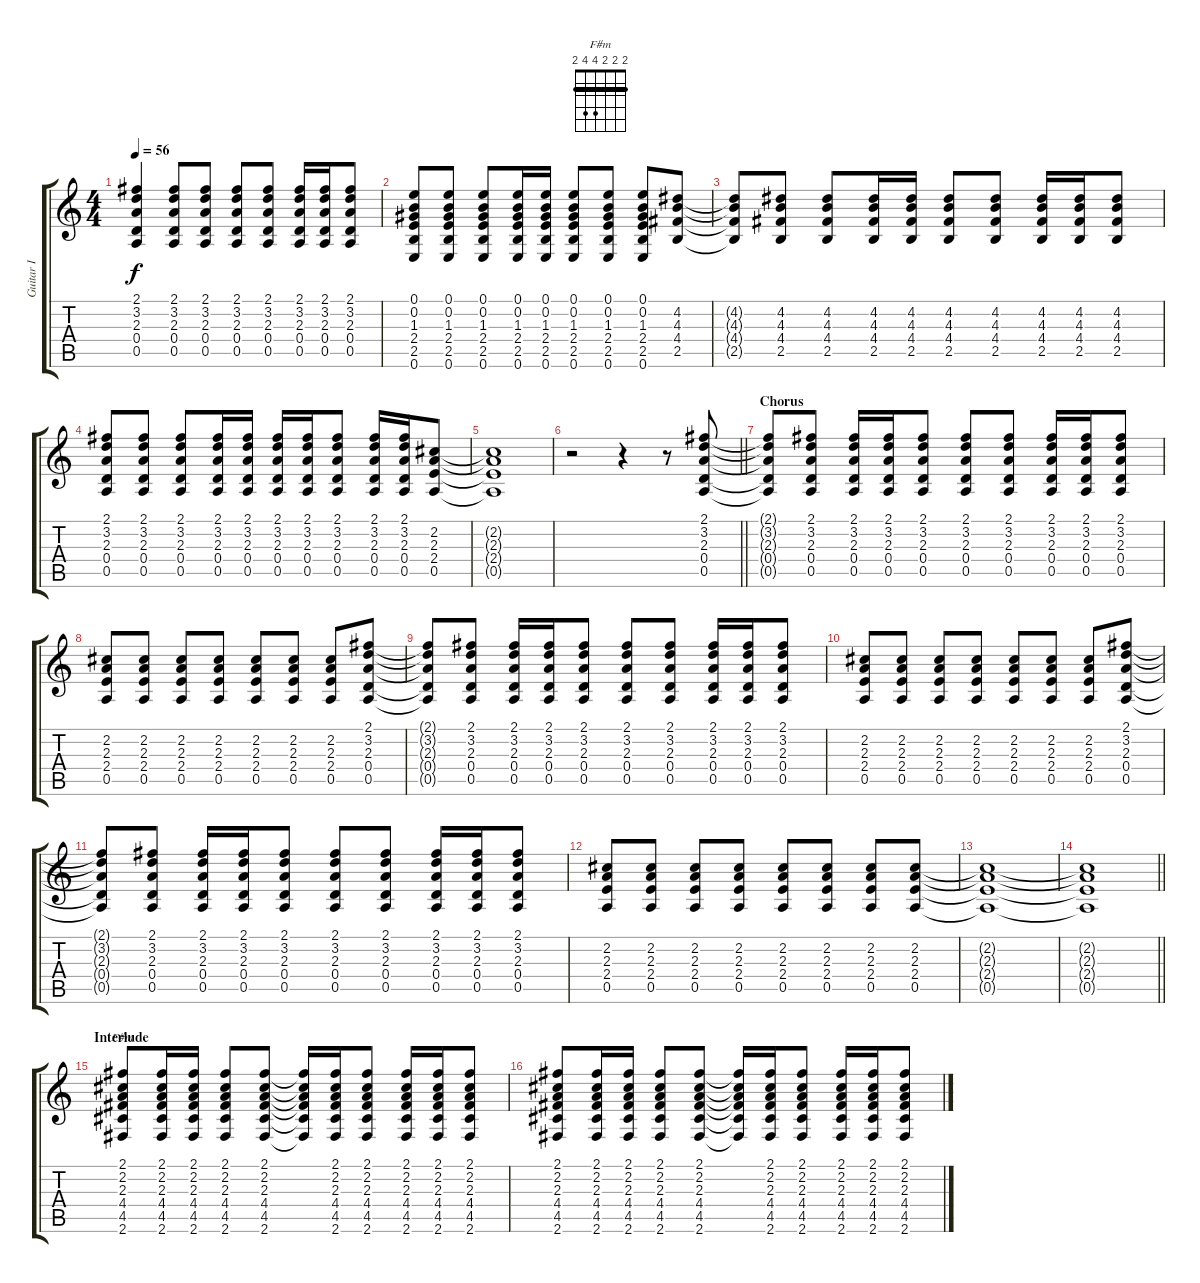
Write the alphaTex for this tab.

\track ("Guitar I" "Guitar I") {instrument acousticguitarnylon}
\staff {score tabs}
\tuning (E4 B3 G3 D3 A2 E2) {hide}
\chord ("F#m" 2 2 2 4 4 2) {barre 2}
\ts (4 4)
\tempo 56
\clef g2
\ks c
(2.1{t} 3.2{t} 2.3{t} 0.4{t} 0.5{t}).4{dy f} (2.1 3.2 2.3 0.4 0.5).8 (2.1 3.2 2.3 0.4 0.5).8 (2.1 3.2 2.3 0.4 0.5).8 (2.1 3.2 2.3 0.4 0.5).8 (2.1 3.2 2.3 0.4 0.5).16 (2.1 3.2 2.3 0.4 0.5).16 (2.1 3.2 2.3 0.4 0.5).8 |
(0.1 0.2 1.3 2.4 2.5 0.6).8 (0.1 0.2 1.3 2.4 2.5 0.6).8 (0.1 0.2 1.3 2.4 2.5 0.6).8 (0.1 0.2 1.3 2.4 2.5 0.6).16 (0.1 0.2 1.3 2.4 2.5 0.6).16 (0.1 0.2 1.3 2.4 2.5 0.6).8 (0.1 0.2 1.3 2.4 2.5 0.6).8 (0.1 0.2 1.3 2.4 2.5 0.6).8 (4.2 4.3 4.4 2.5).8 |
(4.2{t} 4.3{t} 4.4{t} 2.5{t}).8 (4.2 4.3 4.4 2.5).8 (4.2 4.3 4.4 2.5).8 (4.2 4.3 4.4 2.5).16 (4.2 4.3 4.4 2.5).16 (4.2 4.3 4.4 2.5).8 (4.2 4.3 4.4 2.5).8 (4.2 4.3 4.4 2.5).16 (4.2 4.3 4.4 2.5).16 (4.2 4.3 4.4 2.5).8 |
(2.1 3.2 2.3 0.4 0.5).8 (2.1 3.2 2.3 0.4 0.5).8 (2.1 3.2 2.3 0.4 0.5).8 (2.1 3.2 2.3 0.4 0.5).16 (2.1 3.2 2.3 0.4 0.5).16 (2.1 3.2 2.3 0.4 0.5).16 (2.1 3.2 2.3 0.4 0.5).16 (2.1 3.2 2.3 0.4 0.5).8 (2.1 3.2 2.3 0.4 0.5).16 (2.1 3.2 2.3 0.4 0.5).16 (2.2 2.3 2.4 0.5).8 |
(2.2{t} 2.3{t} 2.4{t} 0.5{t}).1 |
\barLineRight lightlight
r.2 r.4 r.8 (2.1 3.2 2.3 0.4 0.5).8 |
\section ("" "Chorus")
(2.1{t} 3.2{t} 2.3{t} 0.4{t} 0.5{t}).8 (2.1 3.2 2.3 0.4 0.5).8 (2.1 3.2 2.3 0.4 0.5).16 (2.1 3.2 2.3 0.4 0.5).16 (2.1 3.2 2.3 0.4 0.5).8 (2.1 3.2 2.3 0.4 0.5).8 (2.1 3.2 2.3 0.4 0.5).8 (2.1 3.2 2.3 0.4 0.5).16 (2.1 3.2 2.3 0.4 0.5).16 (2.1 3.2 2.3 0.4 0.5).8 |
(2.2 2.3 2.4 0.5).8 (2.2 2.3 2.4 0.5).8 (2.2 2.3 2.4 0.5).8 (2.2 2.3 2.4 0.5).8 (2.2 2.3 2.4 0.5).8 (2.2 2.3 2.4 0.5).8 (2.2 2.3 2.4 0.5).8 (2.1 3.2 2.3 0.4 0.5).8 |
(2.1{t} 3.2{t} 2.3{t} 0.4{t} 0.5{t}).8 (2.1 3.2 2.3 0.4 0.5).8 (2.1 3.2 2.3 0.4 0.5).16 (2.1 3.2 2.3 0.4 0.5).16 (2.1 3.2 2.3 0.4 0.5).8 (2.1 3.2 2.3 0.4 0.5).8 (2.1 3.2 2.3 0.4 0.5).8 (2.1 3.2 2.3 0.4 0.5).16 (2.1 3.2 2.3 0.4 0.5).16 (2.1 3.2 2.3 0.4 0.5).8 |
(2.2 2.3 2.4 0.5).8 (2.2 2.3 2.4 0.5).8 (2.2 2.3 2.4 0.5).8 (2.2 2.3 2.4 0.5).8 (2.2 2.3 2.4 0.5).8 (2.2 2.3 2.4 0.5).8 (2.2 2.3 2.4 0.5).8 (2.1 3.2 2.3 0.4 0.5).8 |
(2.1{t} 3.2{t} 2.3{t} 0.4{t} 0.5{t}).8 (2.1 3.2 2.3 0.4 0.5).8 (2.1 3.2 2.3 0.4 0.5).16 (2.1 3.2 2.3 0.4 0.5).16 (2.1 3.2 2.3 0.4 0.5).8 (2.1 3.2 2.3 0.4 0.5).8 (2.1 3.2 2.3 0.4 0.5).8 (2.1 3.2 2.3 0.4 0.5).16 (2.1 3.2 2.3 0.4 0.5).16 (2.1 3.2 2.3 0.4 0.5).8 |
(2.2 2.3 2.4 0.5).8 (2.2 2.3 2.4 0.5).8 (2.2 2.3 2.4 0.5).8 (2.2 2.3 2.4 0.5).8 (2.2 2.3 2.4 0.5).8 (2.2 2.3 2.4 0.5).8 (2.2 2.3 2.4 0.5).8 (2.2 2.3 2.4 0.5).8 |
(2.2{t} 2.3{t} 2.4{t} 0.5{t}).1 |
\barLineRight lightlight
(2.2{t} 2.3{t} 2.4{t} 0.5{t}).1 |
\section ("" "Interlude")
(2.1 2.2 2.3 4.4 4.5 2.6).8{ch "F#m"} (2.1 2.2 2.3 4.4 4.5 2.6).16 (2.1 2.2 2.3 4.4 4.5 2.6).16 (2.1 2.2 2.3 4.4 4.5 2.6).8 (2.1 2.2 2.3 4.4 4.5 2.6).8 (2.1{t} 2.2{t} 2.3{t} 4.4{t} 4.5{t} 2.6{t}).16 (2.1 2.2 2.3 4.4 4.5 2.6).16 (2.1 2.2 2.3 4.4 4.5 2.6).8 (2.1 2.2 2.3 4.4 4.5 2.6).16 (2.1 2.2 2.3 4.4 4.5 2.6).16 (2.1 2.2 2.3 4.4 4.5 2.6).8 |
(2.1 2.2 2.3 4.4 4.5 2.6).8 (2.1 2.2 2.3 4.4 4.5 2.6).16 (2.1 2.2 2.3 4.4 4.5 2.6).16 (2.1 2.2 2.3 4.4 4.5 2.6).8 (2.1 2.2 2.3 4.4 4.5 2.6).8 (2.1{t} 2.2{t} 2.3{t} 4.4{t} 4.5{t} 2.6{t}).16 (2.1 2.2 2.3 4.4 4.5 2.6).16 (2.1 2.2 2.3 4.4 4.5 2.6).8 (2.1 2.2 2.3 4.4 4.5 2.6).16 (2.1 2.2 2.3 4.4 4.5 2.6).16 (2.1 2.2 2.3 4.4 4.5 2.6).8
